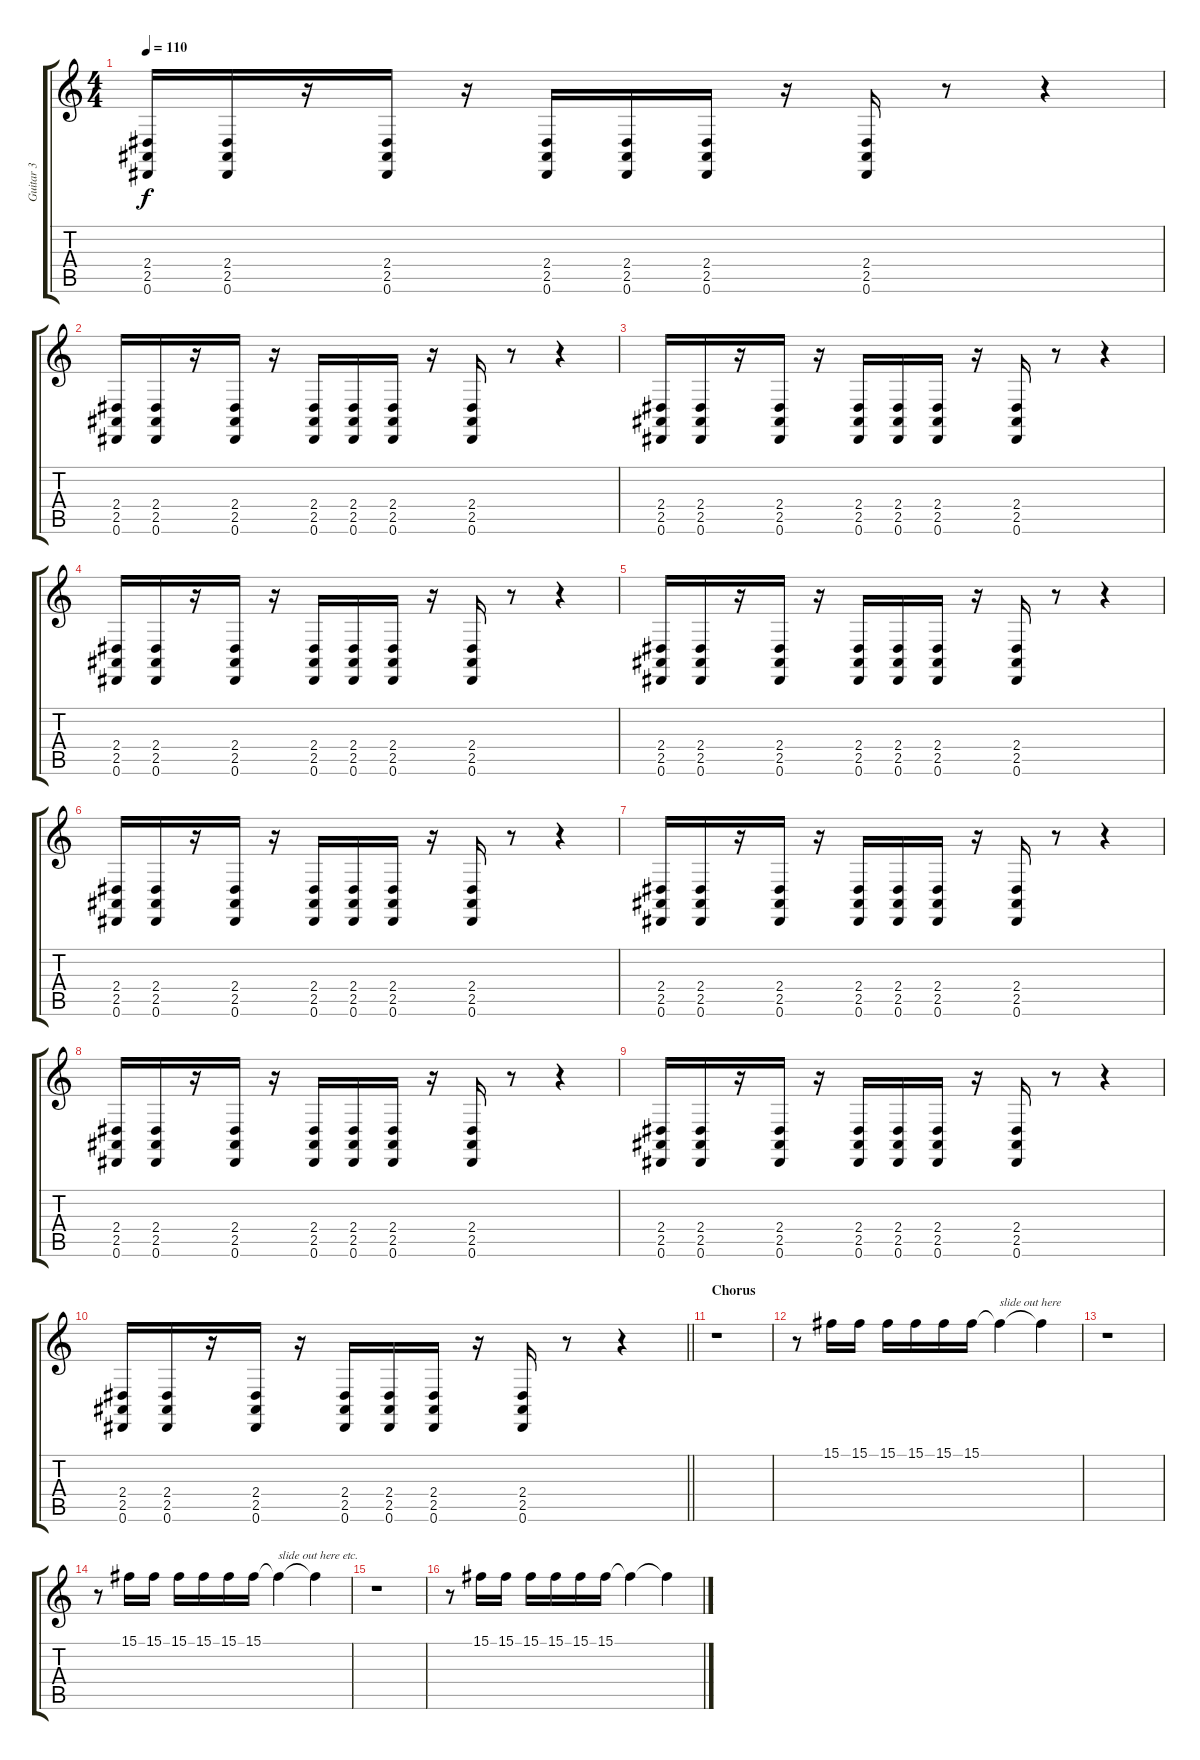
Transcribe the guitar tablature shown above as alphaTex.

\track ("Guitar 3" "Guitar 3") {instrument tuba}
\staff {score tabs}
\tuning (Eb4 Bb3 Gb3 Db3 Ab2 Eb2) {hide}
\ts (4 4)
\tempo 110
\clef g2
\ks c
(2.4 2.5 0.6).16{dy f balance 11} (2.4 2.5 0.6).16 r.16 (2.4 2.5 0.6).16 r.16 (2.4 2.5 0.6).16 (2.4 2.5 0.6).16 (2.4 2.5 0.6).16 r.16 (2.4 2.5 0.6).16 r.8 r.4 |
(2.4 2.5 0.6).16{balance 5} (2.4 2.5 0.6).16 r.16 (2.4 2.5 0.6).16 r.16 (2.4 2.5 0.6).16 (2.4 2.5 0.6).16 (2.4 2.5 0.6).16 r.16 (2.4 2.5 0.6).16 r.8 r.4 |
(2.4 2.5 0.6).16{balance 11} (2.4 2.5 0.6).16 r.16 (2.4 2.5 0.6).16 r.16 (2.4 2.5 0.6).16 (2.4 2.5 0.6).16 (2.4 2.5 0.6).16 r.16 (2.4 2.5 0.6).16 r.8 r.4 |
(2.4 2.5 0.6).16{balance 5} (2.4 2.5 0.6).16 r.16 (2.4 2.5 0.6).16 r.16 (2.4 2.5 0.6).16 (2.4 2.5 0.6).16 (2.4 2.5 0.6).16 r.16 (2.4 2.5 0.6).16 r.8 r.4 |
(2.4 2.5 0.6).16{balance 11} (2.4 2.5 0.6).16 r.16 (2.4 2.5 0.6).16 r.16 (2.4 2.5 0.6).16 (2.4 2.5 0.6).16 (2.4 2.5 0.6).16 r.16 (2.4 2.5 0.6).16 r.8 r.4 |
(2.4 2.5 0.6).16{balance 5} (2.4 2.5 0.6).16 r.16 (2.4 2.5 0.6).16 r.16 (2.4 2.5 0.6).16 (2.4 2.5 0.6).16 (2.4 2.5 0.6).16 r.16 (2.4 2.5 0.6).16 r.8 r.4 |
(2.4 2.5 0.6).16{balance 11} (2.4 2.5 0.6).16 r.16 (2.4 2.5 0.6).16 r.16 (2.4 2.5 0.6).16 (2.4 2.5 0.6).16 (2.4 2.5 0.6).16 r.16 (2.4 2.5 0.6).16 r.8 r.4 |
(2.4 2.5 0.6).16{balance 5} (2.4 2.5 0.6).16 r.16 (2.4 2.5 0.6).16 r.16 (2.4 2.5 0.6).16 (2.4 2.5 0.6).16 (2.4 2.5 0.6).16 r.16 (2.4 2.5 0.6).16 r.8 r.4 |
(2.4 2.5 0.6).16{balance 11} (2.4 2.5 0.6).16 r.16 (2.4 2.5 0.6).16 r.16 (2.4 2.5 0.6).16 (2.4 2.5 0.6).16 (2.4 2.5 0.6).16 r.16 (2.4 2.5 0.6).16 r.8 r.4 |
\barLineRight lightlight
(2.4 2.5 0.6).16{balance 5} (2.4 2.5 0.6).16 r.16 (2.4 2.5 0.6).16 r.16 (2.4 2.5 0.6).16 (2.4 2.5 0.6).16 (2.4 2.5 0.6).16 r.16 (2.4 2.5 0.6).16 r.8 r.4 |
\section ("" "Chorus")
r.1 |
r.8{volume 13 balance 8 instrument overdrivenguitar} 15.1.16 15.1.16 15.1.16 15.1.16 15.1.16 15.1.16 15.1{t}.4{txt "slide out here" volume 7} 15.1{t}.4 |
r.1 |
r.8{volume 13} 15.1.16 15.1.16 15.1.16 15.1.16 15.1.16 15.1.16 15.1{t}.4{txt "slide out here etc." volume 7} 15.1{t}.4 |
r.1 |
r.8{volume 13} 15.1.16 15.1.16 15.1.16 15.1.16 15.1.16 15.1.16 15.1{t}.4{volume 7} 15.1{t}.4
